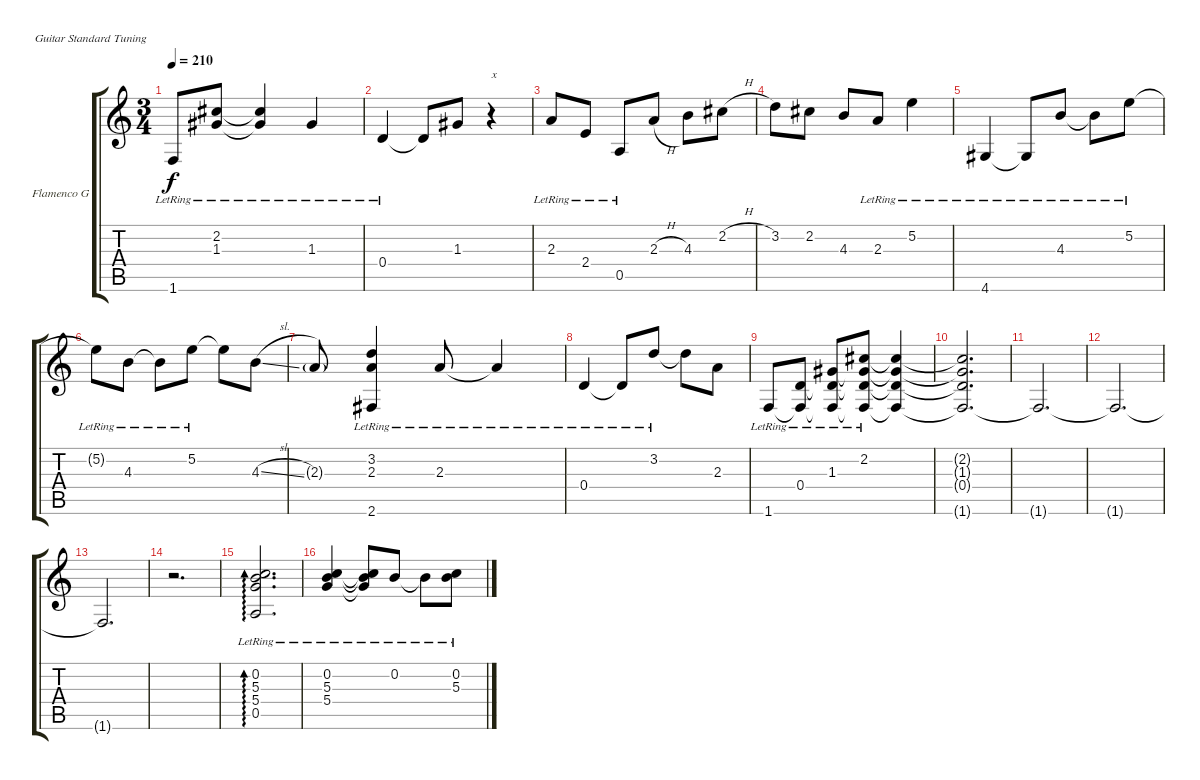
\defaultSystemsLayout 4
\bracketExtendMode groupsimilarinstruments
\firstSystemTrackNameOrientation horizontal
\otherSystemsTrackNameOrientation horizontal
\track ("Flamenco Guitar" "Flamenco G") {instrument acousticguitarnylon}
\staff {score tabs}
\tuning (E4 B3 G3 D3 A2 E2)
\ts (3 4)
\tempo 210
\clef g2
\ks c
1.6{lr}.8{dy f} (1.3{lr} 2.2{lr}).8 (1.3{lr t} 2.2{lr t}).4 1.3{lr}.4 |
0.4{lr}.4 0.4{t}.8 1.3.8 r.4{txt "x"} |
2.3{lr}.8 2.4{lr}.8 0.5{lr}.8 2.3{h}.8 4.3.8 2.2{h}.8 |
3.2.8 2.2.8 4.3.8 2.3{lr}.8 5.2{lr}.4 |
4.6{lr}.4 4.6{lr t}.8 4.3{lr}.8 4.3{lr t}.8 5.2{lr}.8 |
5.2{lr t}.8 4.3{lr}.8 4.3{lr t}.8 5.2{lr}.8 5.2{t}.8 4.3{sl}.8 |
2.3{g}.8 (3.2{lr} 2.3{lr} 2.6{lr}).4 2.3{lr}.8 2.3{lr t}.4 |
0.4{lr}.4 0.4{lr t}.8 3.2{lr}.8 3.2{t}.8 2.3.8 |
1.6{lr}.8 (0.4{lr} 1.6{lr t}).8 (1.3{lr} 0.4{lr t} 1.6{lr t}).8 (2.2{lr} 1.3{lr t} 0.4{lr t} 1.6{lr t}).8 (2.2{t} 1.3{t} 0.4{t} 1.6{t}).4 |
(2.2{t} 1.3{t} 0.4{t} 1.6{t}).2{d} |
1.6{t}.2{d} |
1.6{t}.2{d} |
1.6{t}.2{d} |
r.2{d} |
(0.5{lr} 5.4{lr} 5.3{lr} 0.2{lr}).2{d ad 0} |
(5.4{lr} 5.3{lr} 0.2{lr}).4 (0.2{lr t} 5.3{lr t} 5.4{lr t}).8 0.2{lr}.8 0.2{lr t}.8 (0.2{lr} 5.3{lr}).8
